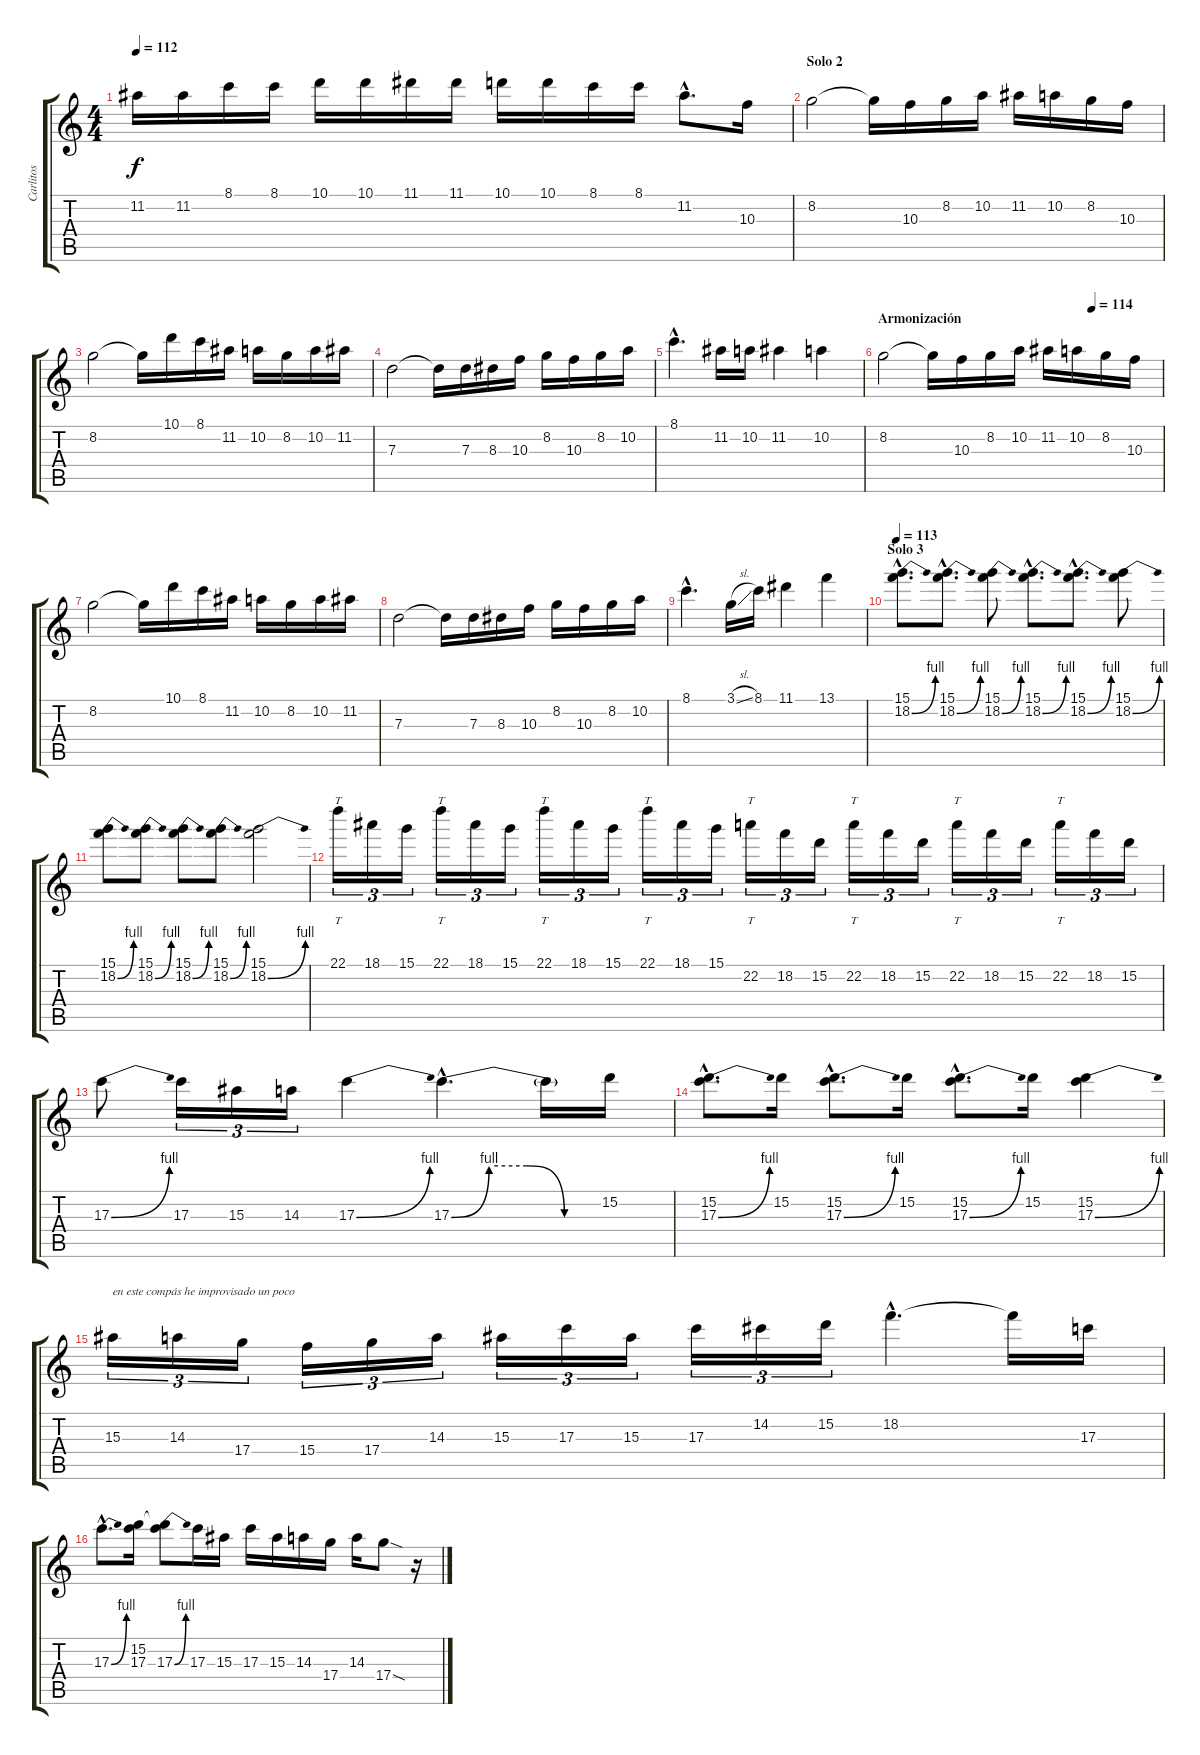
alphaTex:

\track ("Carlitos" "Carlitos") {instrument distortionguitar}
\staff {score tabs}
\tuning (E4 B3 G3 D3 A2 E2) {hide}
\ts (4 4)
\tempo 112
\clef g2
\ks c
11.2.16{dy f} 11.2.16 8.1.16 8.1.16 10.1.16 10.1.16 11.1.16 11.1.16 10.1.16 10.1.16 8.1.16 8.1.16 11.2{hac}.8{d} 10.3.16{volume 16} |
\section ("" "Solo 2")
8.2.2 8.2{t}.16 10.3.16 8.2.16 10.2.16 11.2.16 10.2.16 8.2.16 10.3.16 |
8.2.2 8.2{t}.16 10.1.16 8.1.16 11.2.16 10.2.16 8.2.16 10.2.16 11.2.16 |
7.3.2 7.3{t}.16 7.3.16 8.3.16 10.3.16 8.2.16 10.3.16 8.2.16 10.2.16 |
8.1{hac}.4{d} 11.2.16 10.2.16 11.2.4 10.2.4 |
\section ("" "Armonización")
\tempo (114 0.75)
8.2.2 8.2{t}.16 10.3.16 8.2.16 10.2.16 11.2.16 10.2.16 8.2.16 10.3.16 |
8.2.2 8.2{t}.16 10.1.16 8.1.16 11.2.16 10.2.16 8.2.16 10.2.16 11.2.16 |
7.3.2 7.3{t}.16 7.3.16 8.3.16 10.3.16 8.2.16 10.3.16 8.2.16 10.2.16 |
8.1{hac}.4{d} 3.1{sl}.16 8.1.16 11.1.4 13.1.4 |
\section ("" "Solo 3")
\tempo 113
(15.1{hac} 18.2{be (bend 0 0 60 4) hac}).8{d volume 16} (15.1{hac} 18.2{be (bend 0 0 60 4) hac}).8{d} (15.1 18.2{be (bend 0 0 60 4)}).8 (15.1{hac} 18.2{be (bend 0 0 60 4) hac}).8{d} (15.1{hac} 18.2{be (bend 0 0 60 4) hac}).8{d} (15.1 18.2{be (bend 0 0 60 4)}).8 |
(15.1 18.2{be (bend 0 0 60 4)}).8 (15.1 18.2{be (bend 0 0 60 4)}).8 (15.1 18.2{be (bend 0 0 60 4)}).8 (15.1 18.2{be (bend 0 0 60 4)}).8 (15.1 18.2{be (bend 0 0 60 4)}).2 |
22.1.16{tt tu (3 2)} 18.1.16{tu (3 2)} 15.1.16{tu (3 2)} 22.1.16{tt tu (3 2)} 18.1.16{tu (3 2)} 15.1.16{tu (3 2)} 22.1.16{tt tu (3 2)} 18.1.16{tu (3 2)} 15.1.16{tu (3 2)} 22.1.16{tt tu (3 2)} 18.1.16{tu (3 2)} 15.1.16{tu (3 2)} 22.2.16{tt tu (3 2)} 18.2.16{tu (3 2)} 15.2.16{tu (3 2)} 22.2.16{tt tu (3 2)} 18.2.16{tu (3 2)} 15.2.16{tu (3 2)} 22.2.16{tt tu (3 2)} 18.2.16{tu (3 2)} 15.2.16{tu (3 2)} 22.2.16{tt tu (3 2)} 18.2.16{tu (3 2)} 15.2.16{tu (3 2)} |
17.3{be (bend 0 0 60 4)}.8 17.3.16{tu (3 2)} 15.3.16{tu (3 2)} 14.3.16{tu (3 2)} 17.3{be (bend 0 0 60 4)}.4 17.3{be (custom 0 0 15 4 30 4 45 0 60 0) hac}.4{d} 17.3{t}.16 15.2.16 |
(15.2{hac} 17.3{be (bend 0 0 60 4) hac}).8{d} 15.2.16 (15.2{hac} 17.3{be (bend 0 0 60 4) hac}).8{d} 15.2.16 (15.2{hac} 17.3{be (bend 0 0 60 4) hac}).8{d} 15.2.16 (15.2 17.3{be (bend 0 0 60 4)}).4 |
15.3.16{tu (3 2) txt "en este compás he improvisado un poco"} 14.3.16{tu (3 2)} 17.4.16{tu (3 2)} 15.4.16{tu (3 2)} 17.4.16{tu (3 2)} 14.3.16{tu (3 2)} 15.3.16{tu (3 2)} 17.3.16{tu (3 2)} 15.3.16{tu (3 2)} 17.3.16{tu (3 2)} 14.2.16{tu (3 2)} 15.2.16{tu (3 2)} 18.2{hac}.4{d} 18.2{t}.16 17.3.16 |
17.3{be (bend 0 0 60 4) hac}.8{d} (15.2 17.3).16 (15.2{t} 17.3{be (bend 0 0 60 4)}).8 17.3.16 15.3.16 17.3.16 15.3.16 14.3.16 17.4.16 14.3.16 17.4{sod}.8 r.16
